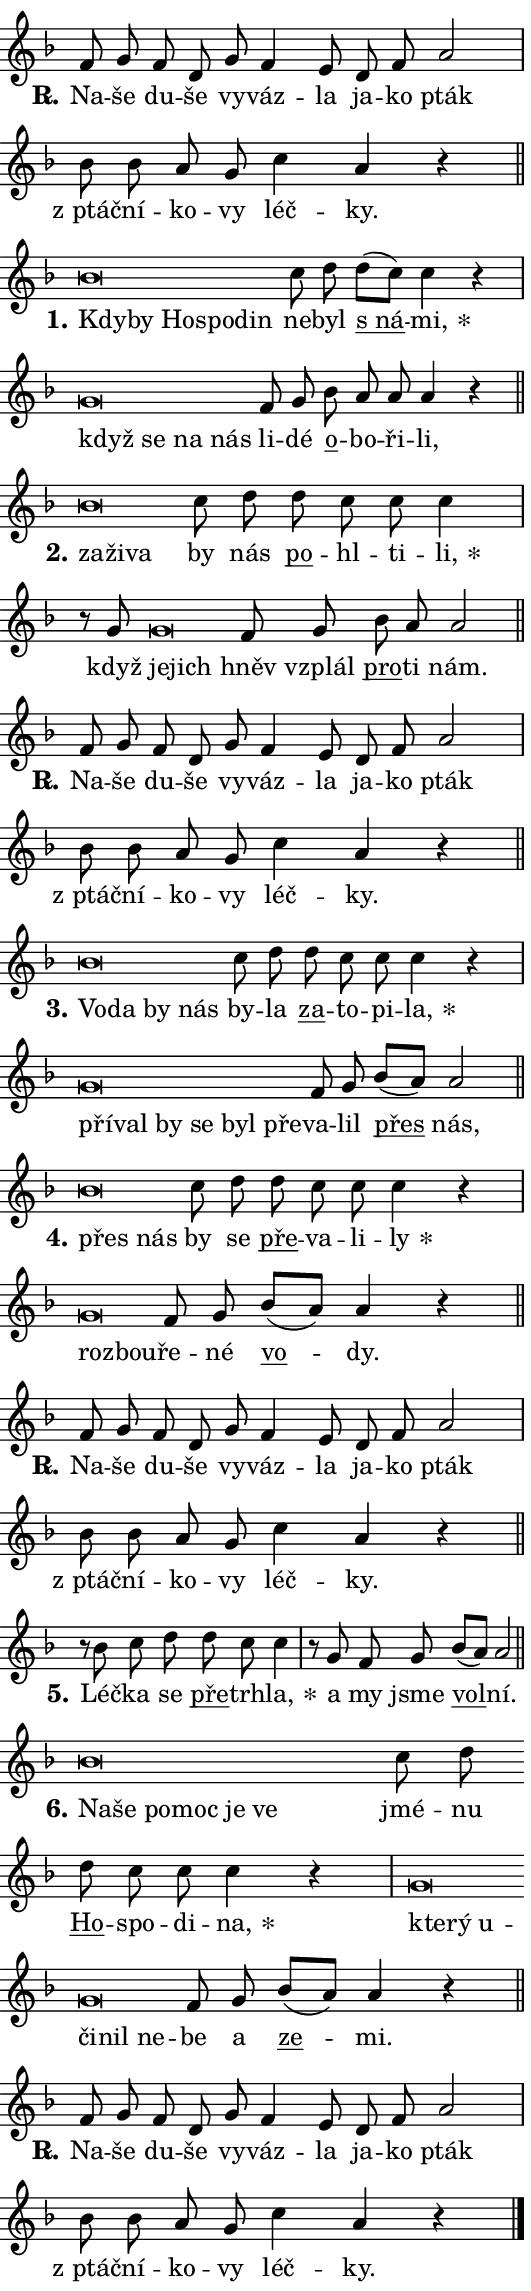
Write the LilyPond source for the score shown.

\version "2.24.0"
\header { tagline = "" }
\paper {
  indent = 0\cm
  top-margin = 0\cm
  right-margin = 0.13\cm % to fit lyric hyphens
  bottom-margin = 0\cm
  left-margin = 0\cm
  paper-width = 9\cm
  page-breaking = #ly:one-page-breaking
  system-system-spacing.basic-distance = #11
  score-system-spacing.basic-distance = #11
  ragged-last = ##f
}


%% Author: Thomas Morley
%% https://lists.gnu.org/archive/html/lilypond-user/2020-05/msg00002.html
#(define (line-position grob)
"Returns position of @var[grob} in current system:
   @code{'start}, if at first time-step
   @code{'end}, if at last time-step
   @code{'middle} otherwise
"
  (let* ((col (ly:item-get-column grob))
         (ln (ly:grob-object col 'left-neighbor))
         (rn (ly:grob-object col 'right-neighbor))
         (col-to-check-left (if (ly:grob? ln) ln col))
         (col-to-check-right (if (ly:grob? rn) rn col))
         (break-dir-left
           (and
             (ly:grob-property col-to-check-left 'non-musical #f)
             (ly:item-break-dir col-to-check-left)))
         (break-dir-right
           (and
             (ly:grob-property col-to-check-right 'non-musical #f)
             (ly:item-break-dir col-to-check-right))))
        (cond ((eqv? 1 break-dir-left) 'start)
              ((eqv? -1 break-dir-right) 'end)
              (else 'middle))))

#(define (tranparent-at-line-position vctor)
  (lambda (grob)
  "Relying on @code{line-position} select the relevant enry from @var{vctor}.
Used to determine transparency,"
    (case (line-position grob)
      ((end) (not (vector-ref vctor 0)))
      ((middle) (not (vector-ref vctor 1)))
      ((start) (not (vector-ref vctor 2))))))

noteHeadBreakVisibility =
#(define-music-function (break-visibility)(vector?)
"Makes @code{NoteHead}s transparent relying on @var{break-visibility}"
#{
  \override NoteHead.transparent =
    #(tranparent-at-line-position break-visibility)
#})

#(define delete-ledgers-for-transparent-note-heads
  (lambda (grob)
    "Reads whether a @code{NoteHead} is transparent.
If so this @code{NoteHead} is removed from @code{'note-heads} from
@var{grob}, which is supposed to be @code{LedgerLineSpanner}.
As a result ledgers are not printed for this @code{NoteHead}"
    (let* ((nhds-array (ly:grob-object grob 'note-heads))
           (nhds-list
             (if (ly:grob-array? nhds-array)
                 (ly:grob-array->list nhds-array)
                 '()))
           ;; Relies on the transparent-property being done before
           ;; Staff.LedgerLineSpanner.after-line-breaking is executed.
           ;; This is fragile ...
           (to-keep
             (remove
               (lambda (nhd)
                 (ly:grob-property nhd 'transparent #f))
               nhds-list)))
      ;; TODO find a better method to iterate over grob-arrays, similiar
      ;; to filter/remove etc for lists
      ;; For now rebuilt from scratch
      (set! (ly:grob-object grob 'note-heads)  '())
      (for-each
        (lambda (nhd)
          (ly:pointer-group-interface::add-grob grob 'note-heads nhd))
        to-keep))))

squashNotes = {
  \override NoteHead.X-extent = #'(-0.2 . 0.2)
  \override NoteHead.Y-extent = #'(-0.75 . 0)
  \override NoteHead.stencil =
    #(lambda (grob)
       (let ((pos (ly:grob-property grob 'staff-position)))
         (begin
           (if (< pos -7) (display "ERROR: Lower brevis then expected\n") (display ""))
           (if (<= pos -6) ly:text-interface::print ly:note-head::print))))
}
unSquashNotes = {
  \revert NoteHead.X-extent
  \revert NoteHead.Y-extent
  \revert NoteHead.stencil
}

hideNotes = \noteHeadBreakVisibility #begin-of-line-visible
unHideNotes = \noteHeadBreakVisibility #all-visible

% work-around for resetting accidentals
% https://lilypond.org/doc/v2.23/Documentation/notation/displaying-rhythms#unmetered-music
cadenzaMeasure = {
  \cadenzaOff
  \partial 1024 s1024
  \cadenzaOn
}

#(define-markup-command (accent layout props text) (markup?)
  "Underline accented syllable"
  (interpret-markup layout props
    #{\markup \override #'(offset . 4.3) \underline { #text }#}))

responsum = \markup \concat {
  "R" \hspace #-1.05 \path #0.1 #'((moveto 0 0.07) (lineto 0.9 0.8)) \hspace #0.05 "."
}

spaceSize = #0.6828661417322834 % exact space size for TeX Gyre Schola

\layout {
  \context {
    \Staff
    \remove "Time_signature_engraver"
    \override LedgerLineSpanner.after-line-breaking = #delete-ledgers-for-transparent-note-heads
  }
  \context {
    \Lyrics {
      \override LyricSpace.minimum-distance = \spaceSize
      \override LyricText.font-name = #"TeX Gyre Schola"
      \override LyricText.font-size = 1
      \override StanzaNumber.font-name = #"TeX Gyre Schola Bold"
      \override StanzaNumber.font-size = 1
    }
  }
  \context {
    \Score 
    \override NoteHead.text =
      #(lambda (grob) 
        (let ((pos (ly:grob-property grob 'staff-position)))
          #{\markup {
            \combine
              \halign #-0.55 \raise #(if (= pos -6) 0 0.5) \override #'(thickness . 2) \draw-line #'(3.2 . 0)
              \musicglyph "noteheads.sM1"
          }#}))
  }
}

% magnetic-lyrics.ily
%
%   written by
%     Jean Abou Samra <jean@abou-samra.fr>
%     Werner Lemberg <wl@gnu.org>
%
%   adapted by
%     Jiri Hon <jiri.hon@gmail.com>
%
% Version 2022-Apr-15

% https://www.mail-archive.com/lilypond-user@gnu.org/msg149350.html

#(define (Left_hyphen_pointer_engraver context)
   "Collect syllable-hyphen-syllable occurrences in lyrics and store
them in properties.  This engraver only looks to the left.  For
example, if the lyrics input is @code{foo -- bar}, it does the
following.

@itemize @bullet
@item
Set the @code{text} property of the @code{LyricHyphen} grob between
@q{foo} and @q{bar} to @code{foo}.

@item
Set the @code{left-hyphen} property of the @code{LyricText} grob with
text @q{foo} to the @code{LyricHyphen} grob between @q{foo} and
@q{bar}.
@end itemize

Use this auxiliary engraver in combination with the
@code{lyric-@/text::@/apply-@/magnetic-@/offset!} hook."
   (let ((hyphen #f)
         (text #f))
     (make-engraver
      (acknowledgers
       ((lyric-syllable-interface engraver grob source-engraver)
        (set! text grob)))
      (end-acknowledgers
       ((lyric-hyphen-interface engraver grob source-engraver)
        ;(when (not (grob::has-interface grob 'lyric-space-interface))
          (set! hyphen grob)));)
      ((stop-translation-timestep engraver)
       (when (and text hyphen)
         (ly:grob-set-object! text 'left-hyphen hyphen))
       (set! text #f)
       (set! hyphen #f)))))

#(define (lyric-text::apply-magnetic-offset! grob)
   "If the space between two syllables is less than the value in
property @code{LyricText@/.details@/.squash-threshold}, move the right
syllable to the left so that it gets concatenated with the left
syllable.

Use this function as a hook for
@code{LyricText@/.after-@/line-@/breaking} if the
@code{Left_@/hyphen_@/pointer_@/engraver} is active."
   (let ((hyphen (ly:grob-object grob 'left-hyphen #f)))
     (when hyphen
       (let ((left-text (ly:spanner-bound hyphen LEFT)))
         (when (grob::has-interface left-text 'lyric-syllable-interface)
           (let* ((common (ly:grob-common-refpoint grob left-text X))
                  (this-x-ext (ly:grob-extent grob common X))
                  (left-x-ext
                   (begin
                     ;; Trigger magnetism for left-text.
                     (ly:grob-property left-text 'after-line-breaking)
                     (ly:grob-extent left-text common X)))
                  ;; `delta` is the gap width between two syllables.
                  (delta (- (interval-start this-x-ext)
                            (interval-end left-x-ext)))
                  (details (ly:grob-property grob 'details))
                  (threshold (assoc-get 'squash-threshold details 0.2)))
             (when (< delta threshold)
               (let* (;; We have to manipulate the input text so that
                      ;; ligatures crossing syllable boundaries are not
                      ;; disabled.  For languages based on the Latin
                      ;; script this is essentially a beautification.
                      ;; However, for non-Western scripts it can be a
                      ;; necessity.
                      (lt (ly:grob-property left-text 'text))
                      (rt (ly:grob-property grob 'text))
                      (is-space (grob::has-interface hyphen 'lyric-space-interface))
                      (space (if is-space " " ""))
                      (extra-delta (if is-space spaceSize 0))
                      ;; Append new syllable.
                      (ltrt-space (if (and (string? lt) (string? rt))
                                (string-append lt space rt)
                                (make-concat-markup (list lt space rt))))
                      ;; Right-align `ltrt` to the right side.
                      (ltrt-space-markup (grob-interpret-markup
                               grob
                               (make-translate-markup
                                (cons (interval-length this-x-ext) 0)
                                (make-right-align-markup ltrt-space)))))
                 (begin
                   ;; Don't print `left-text`.
                   (ly:grob-set-property! left-text 'stencil #f)
                   ;; Set text and stencil (which holds all collected
                   ;; syllables so far) and shift it to the left.
                   (ly:grob-set-property! grob 'text ltrt-space)
                   (ly:grob-set-property! grob 'stencil ltrt-space-markup)
                   (ly:grob-translate-axis! grob (- (- delta extra-delta)) X))))))))))


#(define (lyric-hyphen::displace-bounds-first grob)
   ;; Make very sure this callback isn't triggered too early.
   (let ((left (ly:spanner-bound grob LEFT))
         (right (ly:spanner-bound grob RIGHT)))
     (ly:grob-property left 'after-line-breaking)
     (ly:grob-property right 'after-line-breaking)
     (ly:lyric-hyphen::print grob)))

squashThreshold = #0.4

\layout {
  \context {
    \Lyrics
    \consists #Left_hyphen_pointer_engraver
    \override LyricText.after-line-breaking =
      #lyric-text::apply-magnetic-offset!
    \override LyricHyphen.stencil = #lyric-hyphen::displace-bounds-first
    \override LyricText.details.squash-threshold = \squashThreshold
    \override LyricHyphen.minimum-distance = 0
    \override LyricHyphen.minimum-length = \squashThreshold
  }
}

squashText = \override LyricText.details.squash-threshold = 9999
unSquashText = \override LyricText.details.squash-threshold = \squashThreshold

leftText = \override LyricText.self-alignment-X = #LEFT
unLeftText = \revert LyricText.self-alignment-X

starOffset = #(lambda (grob) 
                (let ((x_offset (ly:self-alignment-interface::aligned-on-x-parent grob)))
                  (if (= x_offset 0) 0 (+ x_offset 1.2))))

star = #(define-music-function (syllable)(string?)
"Append star separator at the end of a syllable"
#{
  \once \override LyricText.X-offset = #starOffset
  \lyricmode { \markup {
    #syllable
    \override #'((font-name . "TeX Gyre Schola Bold")) \hspace #0.2 \lower #0.65 \larger "*"
  } }
#})

starAccent = #(define-music-function (syllable)(string?)
"Append star separator at the end of a syllable and make accent"
#{
  \once \override LyricText.X-offset = #starOffset
  \lyricmode { \markup {
    \accent #syllable
    \override #'((font-name . "TeX Gyre Schola Bold")) \hspace #0.2 \lower #0.65 \larger "*"
  } }
#})

breath = #(define-music-function (syllable)(string?)
"Append breathing indicator at the end of a syllable"
#{
  \lyricmode { \markup { #syllable "+" } }
#})

optionalBreath = #(define-music-function (syllable)(string?)
"Append optional breathing indicator at the end of a syllable"
#{
  \lyricmode { \markup { #syllable "(+)" } }
#})


\score {
    <<
        \new Voice = "melody" { \cadenzaOn \key f \major \relative { f'8 g f d g f4 e8 \bar "" d f a2 \cadenzaMeasure \bar "|" bes8 bes a g \bar "" c4 a r \cadenzaMeasure \bar "||" \break } }
        \new Lyrics \lyricsto "melody" { \lyricmode { \set stanza = \responsum
Na -- še du -- še vy -- váz -- la ja -- ko pták "z ptáč" -- ní -- ko -- vy léč -- ky. } }
    >>
    \layout {}
}

\score {
    <<
        \new Voice = "melody" { \cadenzaOn \key f \major \relative { \squashNotes bes'\breve*1/16 \hideNotes \breve*1/16 \bar "" \breve*1/16 \bar "" \breve*1/16 \breve*1/16 \bar "" \unHideNotes \unSquashNotes c8 d \bar "" d[( c)] c4 r \cadenzaMeasure \bar "|" \squashNotes g\breve*1/16 \hideNotes \breve*1/16 \bar "" \breve*1/16 \breve*1/16 \bar "" \unHideNotes \unSquashNotes f8 g \bar "" bes a a a4 r \cadenzaMeasure \bar "||" \break } }
        \new Lyrics \lyricsto "melody" { \lyricmode { \set stanza = "1."
\leftText Kdy -- \squashText by Ho -- spo -- din \unLeftText \unSquashText ne -- byl \markup \accent "s ná" -- \star mi, \leftText když \squashText se na nás \unLeftText \unSquashText li -- dé \markup \accent o -- bo -- ři -- li, } }
    >>
    \layout {}
}

\score {
    <<
        \new Voice = "melody" { \cadenzaOn \key f \major \relative { \squashNotes bes'\breve*1/16 \hideNotes \breve*1/16 \breve*1/16 \bar "" \unHideNotes \unSquashNotes c8 d \bar "" d c c c4 \cadenzaMeasure \bar "|" r8 g8 \squashNotes g\breve*1/16 \hideNotes \breve*1/16 \bar "" \unHideNotes \unSquashNotes f8 g \bar "" bes a a2 \cadenzaMeasure \bar "||" \break } }
        \new Lyrics \lyricsto "melody" { \lyricmode { \set stanza = "2."
\leftText za -- \squashText ži -- va \unLeftText \unSquashText by nás \markup \accent po -- hl -- ti -- \star li, když \leftText je -- \squashText jich \unLeftText \unSquashText hněv vzplál \markup \accent pro -- ti nám. } }
    >>
    \layout {}
}

\score {
    <<
        \new Voice = "melody" { \cadenzaOn \key f \major \relative { f'8 g f d g f4 e8 \bar "" d f a2 \cadenzaMeasure \bar "|" bes8 bes a g \bar "" c4 a r \cadenzaMeasure \bar "||" \break } }
        \new Lyrics \lyricsto "melody" { \lyricmode { \set stanza = \responsum
Na -- še du -- še vy -- váz -- la ja -- ko pták "z ptáč" -- ní -- ko -- vy léč -- ky. } }
    >>
    \layout {}
}

\score {
    <<
        \new Voice = "melody" { \cadenzaOn \key f \major \relative { \squashNotes bes'\breve*1/16 \hideNotes \breve*1/16 \bar "" \breve*1/16 \breve*1/16 \bar "" \unHideNotes \unSquashNotes c8 d \bar "" d c c c4 r \cadenzaMeasure \bar "|" \squashNotes g\breve*1/16 \hideNotes \breve*1/16 \bar "" \breve*1/16 \bar "" \breve*1/16 \bar "" \breve*1/16 \breve*1/16 \bar "" \unHideNotes \unSquashNotes f8 g \bar "" bes[( a)] a2 \cadenzaMeasure \bar "||" \break } }
        \new Lyrics \lyricsto "melody" { \lyricmode { \set stanza = "3."
\leftText Vo -- \squashText da by nás \unLeftText \unSquashText by -- la \markup \accent za -- to -- pi -- \star la, \leftText pří -- \squashText val by se byl pře -- \unLeftText \unSquashText va -- lil \markup \accent přes nás, } }
    >>
    \layout {}
}

\score {
    <<
        \new Voice = "melody" { \cadenzaOn \key f \major \relative { \squashNotes bes'\breve*1/16 \hideNotes \breve*1/16 \bar "" \unHideNotes \unSquashNotes c8 d \bar "" d c c c4 r \cadenzaMeasure \bar "|" \squashNotes g\breve*1/16 \hideNotes \breve*1/16 \bar "" \unHideNotes \unSquashNotes f8 g \bar "" bes[( a)] a4 r \cadenzaMeasure \bar "||" \break } }
        \new Lyrics \lyricsto "melody" { \lyricmode { \set stanza = "4."
\leftText přes \squashText nás \unLeftText \unSquashText by se \markup \accent pře -- va -- li -- \star ly \leftText roz -- \squashText bou -- \unLeftText \unSquashText ře -- né \markup \accent vo -- dy. } }
    >>
    \layout {}
}

\score {
    <<
        \new Voice = "melody" { \cadenzaOn \key f \major \relative { f'8 g f d g f4 e8 \bar "" d f a2 \cadenzaMeasure \bar "|" bes8 bes a g \bar "" c4 a r \cadenzaMeasure \bar "||" \break } }
        \new Lyrics \lyricsto "melody" { \lyricmode { \set stanza = \responsum
Na -- še du -- še vy -- váz -- la ja -- ko pták "z ptáč" -- ní -- ko -- vy léč -- ky. } }
    >>
    \layout {}
}

\score {
    <<
        \new Voice = "melody" { \cadenzaOn \key f \major \relative { r8 bes' c8 d \bar "" d c c4 \cadenzaMeasure \bar "|" r8 g8 f8 g \bar "" bes[( a)] a2 \cadenzaMeasure \bar "||" \break } }
        \new Lyrics \lyricsto "melody" { \lyricmode { \set stanza = "5."
Léč -- ka se \markup \accent pře -- trh -- \star la, a my jsme \markup \accent vol -- ní. } }
    >>
    \layout {}
}

\score {
    <<
        \new Voice = "melody" { \cadenzaOn \key f \major \relative { \squashNotes bes'\breve*1/16 \hideNotes \breve*1/16 \bar "" \breve*1/16 \bar "" \breve*1/16 \bar "" \breve*1/16 \breve*1/16 \bar "" \unHideNotes \unSquashNotes c8 d \bar "" d c c c4 r \cadenzaMeasure \bar "|" \squashNotes g\breve*1/16 \hideNotes \breve*1/16 \bar "" \breve*1/16 \bar "" \breve*1/16 \bar "" \breve*1/16 \breve*1/16 \bar "" \unHideNotes \unSquashNotes f8 g \bar "" bes[( a)] a4 r \cadenzaMeasure \bar "||" \break } }
        \new Lyrics \lyricsto "melody" { \lyricmode { \set stanza = "6."
\leftText Na -- \squashText še po -- moc je ve \unLeftText \unSquashText jmé -- nu \markup \accent Ho -- spo -- di -- \star na, \leftText kte -- \squashText rý u -- či -- nil ne -- \unLeftText \unSquashText be a \markup \accent ze -- mi. } }
    >>
    \layout {}
}

\score {
    <<
        \new Voice = "melody" { \cadenzaOn \key f \major \relative { f'8 g f d g f4 e8 \bar "" d f a2 \cadenzaMeasure \bar "|" bes8 bes a g \bar "" c4 a r \cadenzaMeasure \bar "||" \break } \bar "|." }
        \new Lyrics \lyricsto "melody" { \lyricmode { \set stanza = \responsum
Na -- še du -- še vy -- váz -- la ja -- ko pták "z ptáč" -- ní -- ko -- vy léč -- ky. } }
    >>
    \layout {}
}
